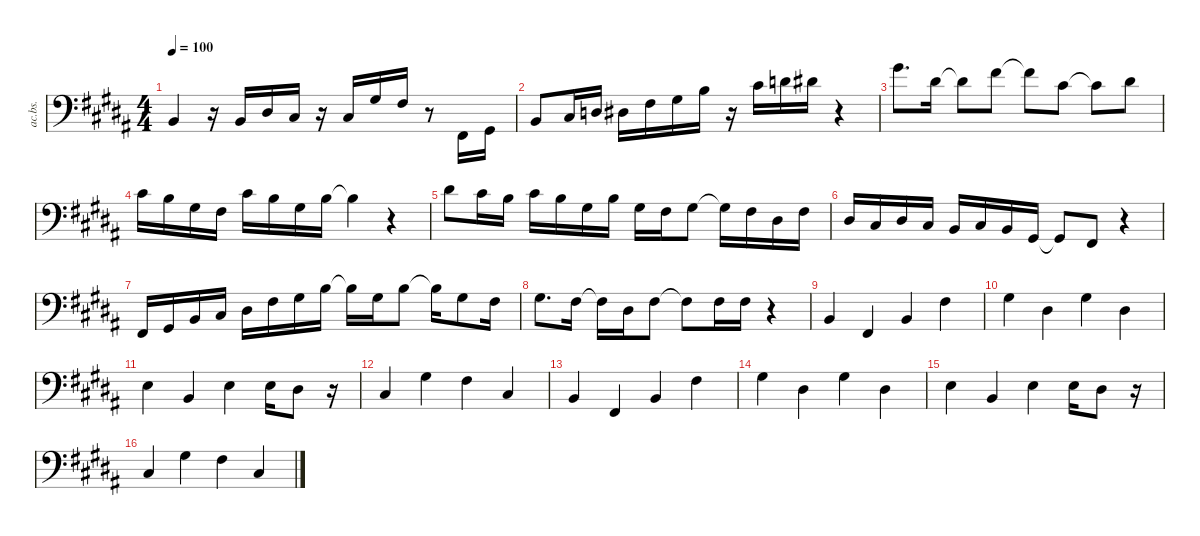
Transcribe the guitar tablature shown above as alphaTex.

\defaultSystemsLayout 4
\hideDynamics
\bracketExtendMode nobrackets
\otherSystemsTrackNameOrientation horizontal
\track ("Bass" "ac.bs.") {instrument acousticbass}
\staff {score}
\tuning (G2 D2 A1 E1)
\ts (4 4)
\tempo 100
\clef f4
\ks b
2.3{acc forcenatural}.4{dy f beam Up} r.16{beam Up} 2.3{acc forcenatural}.16{beam Up} 6.3{acc #}.16{beam Up} 4.3{acc #}.16{beam Up} r.16{beam Up} 4.3{acc #}.16{beam Down} 6.2{acc #}.16{beam Down} 4.2{acc #}.16{beam Down} r.8{beam Down} 2.4{acc #}.16{beam Up} 4.4{acc #}.16{beam Up} |
2.3{acc forcenatural}.8{beam Up} 4.3{acc #}.16{beam Up} 5.3{acc forcenatural}.16{beam Up} 6.3{acc #}.16{beam Down} 4.2{acc #}.16{beam Down} 6.2{acc #}.16{beam Down} 4.1{acc forcenatural}.16{beam Down} r.16{beam Down} 6.1{acc #}.16{beam Down} 7.1{acc forcenatural}.16{beam Down} 8.1{acc #}.16{beam Down} r.4{beam Down} |
13.1{acc #}.8{d beam Down} 13.2{acc #}.16{beam Down} 13.2{t acc #}.8{beam Down} 11.1{acc #}.8{beam Down} 11.1{t acc #}.8{beam Down} 11.2{acc #}.8{beam Down} 11.2{t acc #}.8{beam Down} 8.1{acc #}.8{beam Down} |
6.1{acc #}.16{beam Down} 4.1{acc forcenatural}.16{beam Down} 6.2{acc #}.16{beam Down} 4.2{acc #}.16{beam Down} 6.1{acc #}.16{beam Down} 4.1{acc forcenatural}.16{beam Down} 6.2{acc #}.16{beam Down} 4.1{acc forcenatural}.16{beam Down} 4.1{t acc forcenatural}.4{beam Down} r.4{beam Down} |
8.1{acc #}.8{beam Down} 6.1{acc #}.16{beam Down} 4.1{acc forcenatural}.16{beam Down} 6.1{acc #}.16{beam Down} 4.1{acc forcenatural}.16{beam Down} 6.2{acc #}.16{beam Down} 4.1{acc forcenatural}.16{beam Down} 6.2{acc #}.16{beam Down} 4.2{acc #}.16{beam Down} 6.2{acc #}.8{beam Down} 6.2{t acc #}.16{beam Down} 4.2{acc #}.16{beam Down} 6.3{acc #}.16{beam Down} 4.2{acc #}.16{beam Down} |
6.3{acc #}.16{beam Up} 4.3{acc #}.16{beam Up} 6.3{acc #}.16{beam Up} 4.3{acc #}.16{beam Up} 2.3{acc forcenatural}.16{beam Up} 4.3{acc #}.16{beam Up} 2.3{acc forcenatural}.16{beam Up} 4.4{acc #}.16{beam Up} 4.4{t acc #}.8{beam Up} 2.4{acc #}.8{beam Up} r.4{beam Up} |
2.4{acc #}.16{beam Up} 4.4{acc #}.16{beam Up} 2.3{acc forcenatural}.16{beam Up} 4.3{acc #}.16{beam Up} 6.3{acc #}.16{beam Down} 4.2{acc #}.16{beam Down} 6.2{acc #}.16{beam Down} 4.1{acc forcenatural}.16{beam Down} 4.1{t acc forcenatural}.16{beam Down} 6.2{acc #}.16{beam Down} 4.1{acc forcenatural}.8{beam Down} 4.1{t acc forcenatural}.16{beam Down} 6.2{acc #}.8{beam Down} 4.2{acc #}.16{beam Down} |
6.2{acc #}.8{d beam Down} 4.2{acc #}.16{beam Down} 4.2{t acc #}.16{beam Down} 6.3{acc #}.16{beam Down} 4.2{acc #}.8{beam Down} 4.2{t acc #}.8{beam Down} 4.2{acc #}.16{beam Down} 4.2{acc #}.16{beam Down} r.4{beam Down} |
2.3{acc forcenatural}.4{beam Up} 2.4{acc #}.4{beam Up} 2.3{acc forcenatural}.4{beam Up} 4.2{acc #}.4{beam Down} |
6.2{acc #}.4{beam Down} 6.3{acc #}.4{beam Down} 6.2{acc #}.4{beam Down} 6.3{acc #}.4{beam Down} |
7.3{acc forcenatural}.4{beam Down} 7.4{acc forcenatural}.4{beam Up} 7.3{acc forcenatural}.4{beam Down} 7.3{acc forcenatural}.16{beam Down} 6.3{acc #}.8{beam Down} r.16{beam Down} |
4.3{acc #}.4{beam Up} 6.2{acc #}.4{beam Down} 4.2{acc #}.4{beam Down} 4.3{acc #}.4{beam Up} |
2.3{acc forcenatural}.4{beam Up} 2.4{acc #}.4{beam Up} 2.3{acc forcenatural}.4{beam Up} 4.2{acc #}.4{beam Down} |
6.2{acc #}.4{beam Down} 6.3{acc #}.4{beam Down} 6.2{acc #}.4{beam Down} 6.3{acc #}.4{beam Down} |
7.3{acc forcenatural}.4{beam Down} 7.4{acc forcenatural}.4{beam Up} 7.3{acc forcenatural}.4{beam Down} 7.3{acc forcenatural}.16{beam Down} 6.3{acc #}.8{beam Down} r.16{beam Down} |
4.3{acc #}.4{beam Up} 6.2{acc #}.4{beam Down} 4.2{acc #}.4{beam Down} 4.3{acc #}.4{beam Up}
